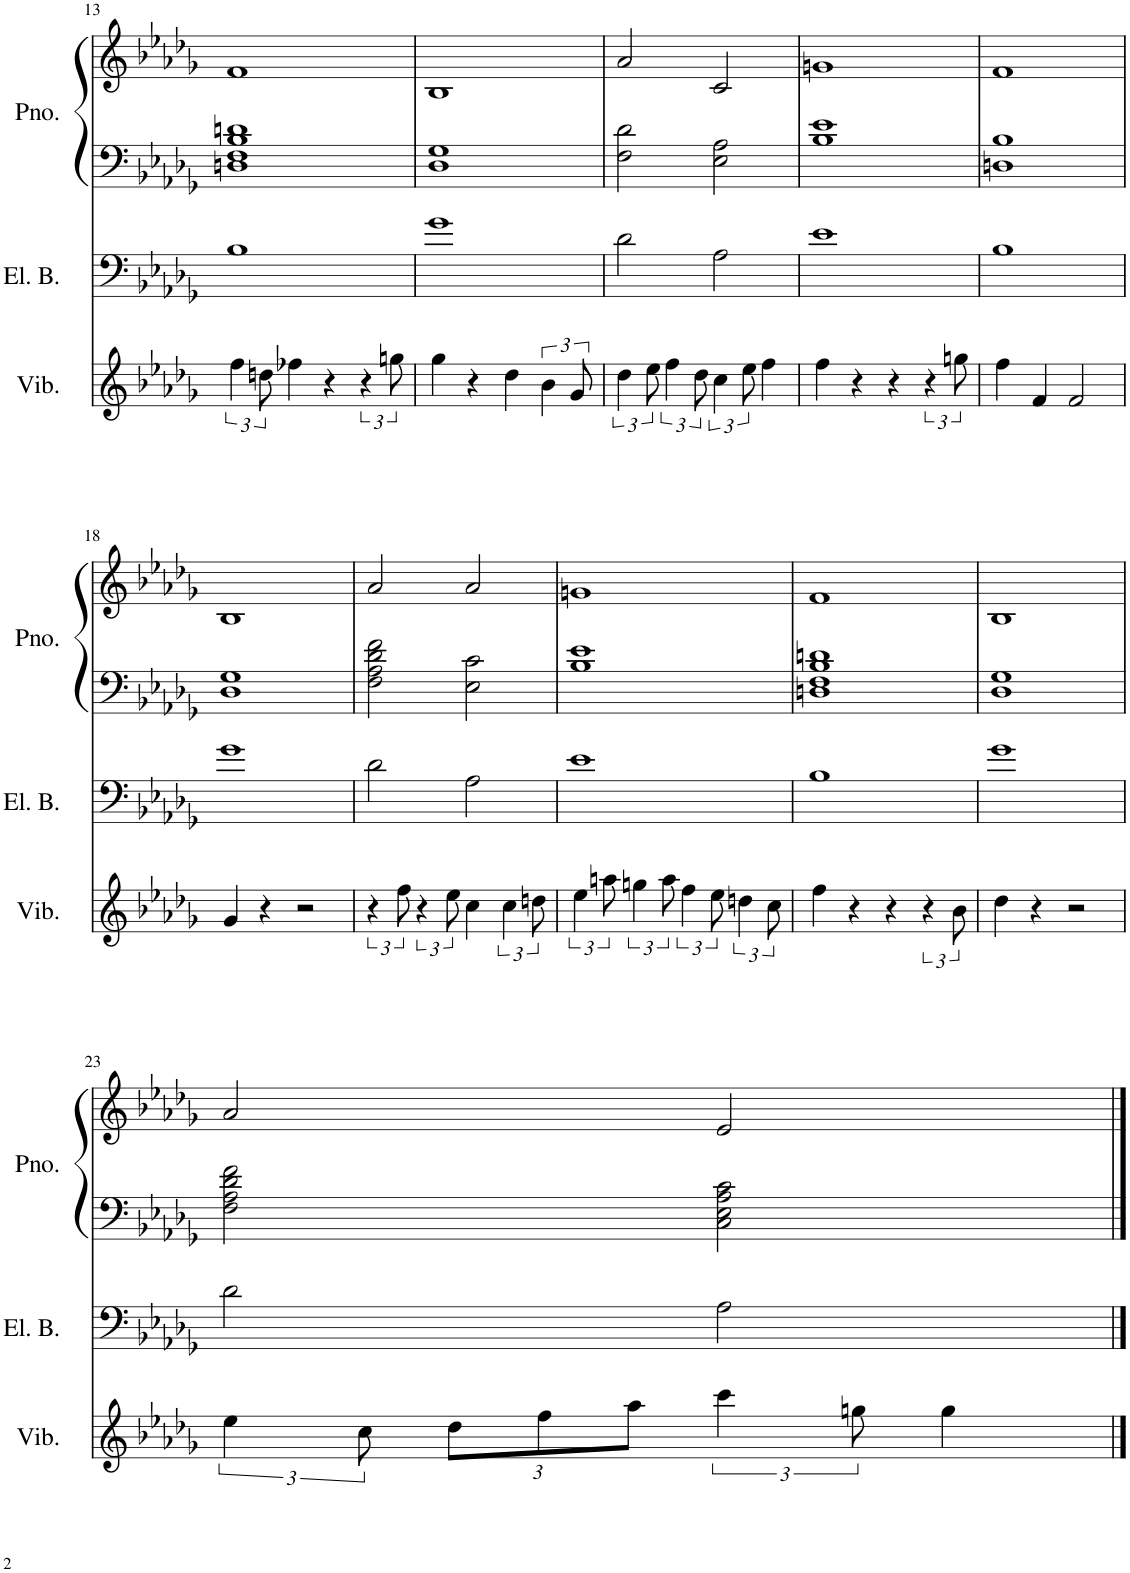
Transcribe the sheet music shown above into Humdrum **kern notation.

**kern	**kern	**kern	**kern
*part3	*part2	*part1	*part1
*staff4	*staff3	*staff2	*staff1
*I"Vibraphone	*I"Electric Bass	*I"Piano	*
*I'Vib.	*I'El. B.	*I'Pno.	*
!!LO:PB:g=z
*clefG2	*clefF4	*clefF4	*clefG2
*	*Trd7c12	*	*
*k[b-e-a-d-g-]	*k[b-e-a-d-g-]	*k[b-e-a-d-g-]	*k[b-e-a-d-g-]
*M4/4	*M4/4	*M4/4	*M4/4
=13	=13	=13	=13
6ff\	1B-	1Dn 1F 1B- 1dn	1f
12ddn\	.	.	.
4ff-X\	.	.	.
4r	.	.	.
6r	.	.	.
12ggn\	.	.	.
=14	=14	=14	=14
4gg-\	1g-	1D- 1G-	1B-
4r	.	.	.
4dd-\	.	.	.
6b-\	.	.	.
12g-/	.	.	.
=15	=15	=15	=15
6dd-\	2d-\	2F\ 2d-\	2a-/
12ee-\	.	.	.
6ff\	.	.	.
12dd-\	.	.	.
6cc\	2A-\	2E-\ 2A-\	2c/
12ee-\	.	.	.
4ff\	.	.	.
=16	=16	=16	=16
4ff\	1e-	1B- 1e-	1gn
4r	.	.	.
4r	.	.	.
6r	.	.	.
12ggn\	.	.	.
=17	=17	=17	=17
4ff\	1B-	1Dn 1B-	1f
4f/	.	.	.
2f/	.	.	.
!!LO:LB:g=z
=18	=18	=18	=18
4g-/	1g-	1D- 1G-	1B-
4r	.	.	.
2r	.	.	.
=19	=19	=19	=19
6r	2d-\	2F\ 2A-\ 2d-\ 2f\	2a-/
12ff\	.	.	.
6r	.	.	.
12ee-\	.	.	.
4cc\	2A-\	2E-\ 2c\	2a-/
6cc\	.	.	.
12ddn\	.	.	.
=20	=20	=20	=20
6ee-\	1e-	1B- 1e-	1gn
12aan\	.	.	.
6ggn\	.	.	.
12aa\	.	.	.
6ff\	.	.	.
12ee-\	.	.	.
6ddn\	.	.	.
12cc\	.	.	.
=21	=21	=21	=21
4ff\	1B-	1Dn 1F 1B- 1dn	1f
4r	.	.	.
4r	.	.	.
6r	.	.	.
12b-\	.	.	.
=22	=22	=22	=22
4dd-\	1g-	1D- 1G-	1B-
4r	.	.	.
2r	.	.	.
!!LO:LB:g=z
=23	=23	=23	=23
6ee-\	2d-\	2F\ 2A-\ 2d-\ 2f\	2a-/
12cc\	.	.	.
*Xbrackettup	*	*	*
12dd-\L	.	.	.
12ff\	.	.	.
12aa-\J	.	.	.
*brackettup	*	*	*
6ccc\	2A-\	2C\ 2E-\ 2A-\ 2c\	2e-/
12ggn\	.	.	.
4gg\	.	.	.
==	==	==	==
*-	*-	*-	*-
